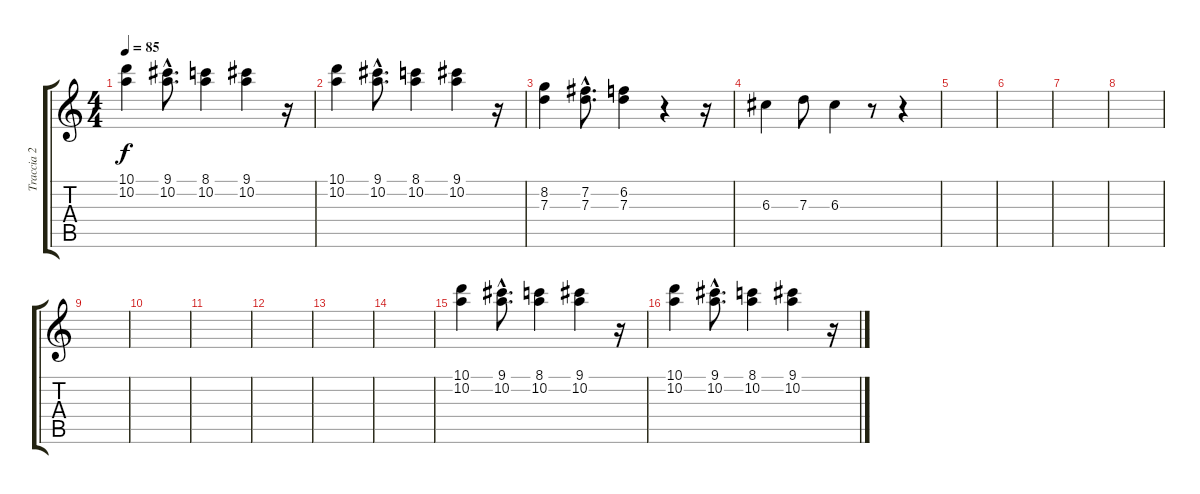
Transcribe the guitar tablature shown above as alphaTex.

\track ("Traccia 2" "Traccia 2") {instrument acousticguitarsteel}
\staff {score tabs}
\tuning (E4 B3 G3 D3 A2 E2) {hide}
\ts (4 4)
\tempo 85
\clef g2
\ks c
(10.1 10.2).4{dy f} (9.1{hac} 10.2{hac}).8{d} (8.1 10.2).4 (9.1 10.2).4 r.16 |
(10.1 10.2).4 (9.1{hac} 10.2{hac}).8{d} (8.1 10.2).4 (9.1 10.2).4 r.16 |
(8.2 7.3).4 (7.2{hac} 7.3{hac}).8{d} (6.2 7.3).4 r.4 r.16 |
6.3.4 7.3.8 6.3.4 r.8 r.4 |
|
|
|
|
|
|
|
|
|
|
(10.1 10.2).4 (9.1{hac} 10.2{hac}).8{d} (8.1 10.2).4 (9.1 10.2).4 r.16 |
(10.1 10.2).4 (9.1{hac} 10.2{hac}).8{d} (8.1 10.2).4 (9.1 10.2).4 r.16
